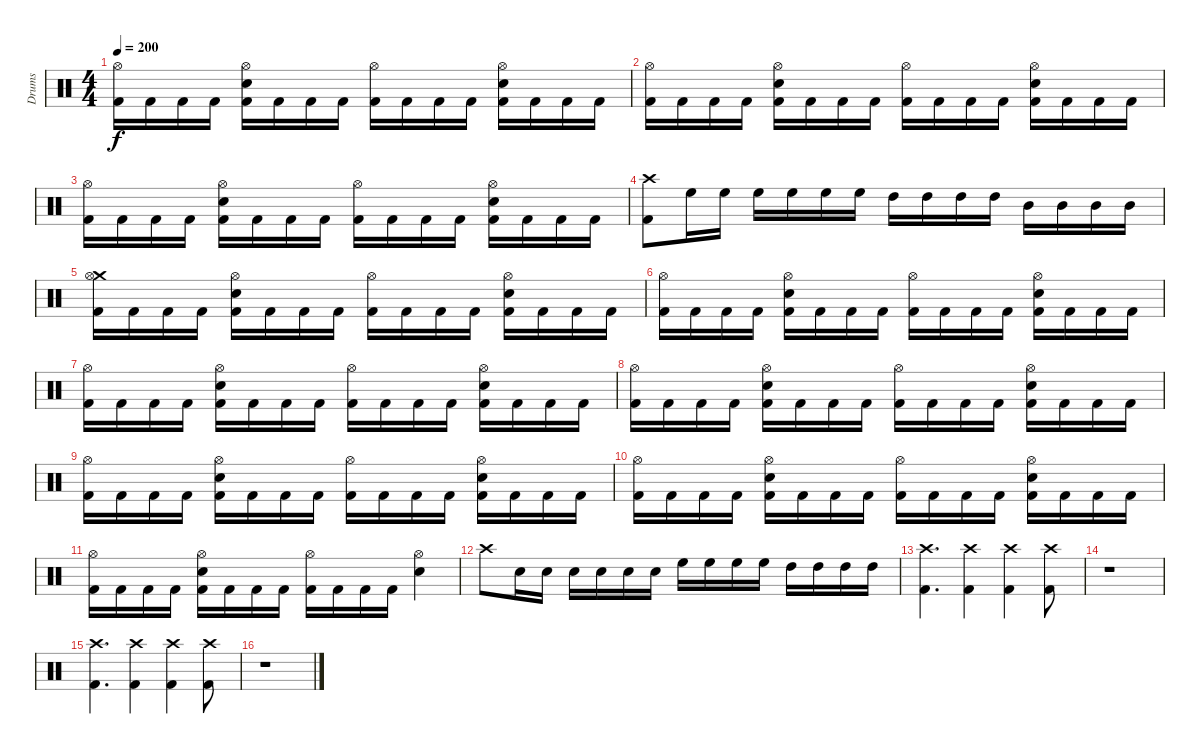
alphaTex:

\track ("Drums" "Drums") {instrument percussion}
\staff {score}
\articulation defaults
\ts (4 4)
\tempo 200
\clef neutral
\ks c
("Hi-Hat (open)" "Kick (hit) 2").16{dy f} "Kick (hit) 2".16 "Kick (hit) 2".16 "Kick (hit) 2".16 ("Hi-Hat (open)" "Electric Snare (hit)" "Kick (hit) 2").16 "Kick (hit) 2".16 "Kick (hit) 2".16 "Kick (hit) 2".16 ("Hi-Hat (open)" "Kick (hit) 2").16 "Kick (hit) 2".16 "Kick (hit) 2".16 "Kick (hit) 2".16 ("Hi-Hat (open)" "Electric Snare (hit)" "Kick (hit) 2").16 "Kick (hit) 2".16 "Kick (hit) 2".16 "Kick (hit) 2".16 |
("Hi-Hat (open)" "Kick (hit) 2").16 "Kick (hit) 2".16 "Kick (hit) 2".16 "Kick (hit) 2".16 ("Hi-Hat (open)" "Electric Snare (hit)" "Kick (hit) 2").16 "Kick (hit) 2".16 "Kick (hit) 2".16 "Kick (hit) 2".16 ("Hi-Hat (open)" "Kick (hit) 2").16 "Kick (hit) 2".16 "Kick (hit) 2".16 "Kick (hit) 2".16 ("Hi-Hat (open)" "Electric Snare (hit)" "Kick (hit) 2").16 "Kick (hit) 2".16 "Kick (hit) 2".16 "Kick (hit) 2".16 |
("Hi-Hat (open)" "Kick (hit) 2").16 "Kick (hit) 2".16 "Kick (hit) 2".16 "Kick (hit) 2".16 ("Hi-Hat (open)" "Electric Snare (hit)" "Kick (hit) 2").16 "Kick (hit) 2".16 "Kick (hit) 2".16 "Kick (hit) 2".16 ("Hi-Hat (open)" "Kick (hit) 2").16 "Kick (hit) 2".16 "Kick (hit) 2".16 "Kick (hit) 2".16 ("Hi-Hat (open)" "Electric Snare (hit)" "Kick (hit) 2").16 "Kick (hit) 2".16 "Kick (hit) 2".16 "Kick (hit) 2".16 |
("Crash high (hit)" "Kick (hit) 2").8 "High Floor Tom (hit)".16 "High Floor Tom (hit)".16 "High Floor Tom (hit)".16 "High Floor Tom (hit)".16 "High Floor Tom (hit)".16 "High Floor Tom (hit)".16 "High Tom (hit)".16 "High Tom (hit)".16 "High Tom (hit)".16 "High Tom (hit)".16 "Mid Tom (hit)".16 "Mid Tom (hit)".16 "Mid Tom (hit)".16 "Mid Tom (hit)".16 |
("Crash medium (hit)" "Hi-Hat (open)" "Kick (hit) 2").16 "Kick (hit) 2".16 "Kick (hit) 2".16 "Kick (hit) 2".16 ("Hi-Hat (open)" "Electric Snare (hit)" "Kick (hit) 2").16 "Kick (hit) 2".16 "Kick (hit) 2".16 "Kick (hit) 2".16 ("Hi-Hat (open)" "Kick (hit) 2").16 "Kick (hit) 2".16 "Kick (hit) 2".16 "Kick (hit) 2".16 ("Hi-Hat (open)" "Electric Snare (hit)" "Kick (hit) 2").16 "Kick (hit) 2".16 "Kick (hit) 2".16 "Kick (hit) 2".16 |
("Hi-Hat (open)" "Kick (hit) 2").16 "Kick (hit) 2".16 "Kick (hit) 2".16 "Kick (hit) 2".16 ("Hi-Hat (open)" "Electric Snare (hit)" "Kick (hit) 2").16 "Kick (hit) 2".16 "Kick (hit) 2".16 "Kick (hit) 2".16 ("Hi-Hat (open)" "Kick (hit) 2").16 "Kick (hit) 2".16 "Kick (hit) 2".16 "Kick (hit) 2".16 ("Hi-Hat (open)" "Electric Snare (hit)" "Kick (hit) 2").16 "Kick (hit) 2".16 "Kick (hit) 2".16 "Kick (hit) 2".16 |
("Hi-Hat (open)" "Kick (hit) 2").16 "Kick (hit) 2".16 "Kick (hit) 2".16 "Kick (hit) 2".16 ("Hi-Hat (open)" "Electric Snare (hit)" "Kick (hit) 2").16 "Kick (hit) 2".16 "Kick (hit) 2".16 "Kick (hit) 2".16 ("Hi-Hat (open)" "Kick (hit) 2").16 "Kick (hit) 2".16 "Kick (hit) 2".16 "Kick (hit) 2".16 ("Hi-Hat (open)" "Electric Snare (hit)" "Kick (hit) 2").16 "Kick (hit) 2".16 "Kick (hit) 2".16 "Kick (hit) 2".16 |
("Hi-Hat (open)" "Kick (hit) 2").16 "Kick (hit) 2".16 "Kick (hit) 2".16 "Kick (hit) 2".16 ("Hi-Hat (open)" "Electric Snare (hit)" "Kick (hit) 2").16 "Kick (hit) 2".16 "Kick (hit) 2".16 "Kick (hit) 2".16 ("Hi-Hat (open)" "Kick (hit) 2").16 "Kick (hit) 2".16 "Kick (hit) 2".16 "Kick (hit) 2".16 ("Hi-Hat (open)" "Electric Snare (hit)" "Kick (hit) 2").16 "Kick (hit) 2".16 "Kick (hit) 2".16 "Kick (hit) 2".16 |
("Hi-Hat (open)" "Kick (hit) 2").16 "Kick (hit) 2".16 "Kick (hit) 2".16 "Kick (hit) 2".16 ("Hi-Hat (open)" "Electric Snare (hit)" "Kick (hit) 2").16 "Kick (hit) 2".16 "Kick (hit) 2".16 "Kick (hit) 2".16 ("Hi-Hat (open)" "Kick (hit) 2").16 "Kick (hit) 2".16 "Kick (hit) 2".16 "Kick (hit) 2".16 ("Hi-Hat (open)" "Electric Snare (hit)" "Kick (hit) 2").16 "Kick (hit) 2".16 "Kick (hit) 2".16 "Kick (hit) 2".16 |
("Hi-Hat (open)" "Kick (hit) 2").16 "Kick (hit) 2".16 "Kick (hit) 2".16 "Kick (hit) 2".16 ("Hi-Hat (open)" "Electric Snare (hit)" "Kick (hit) 2").16 "Kick (hit) 2".16 "Kick (hit) 2".16 "Kick (hit) 2".16 ("Hi-Hat (open)" "Kick (hit) 2").16 "Kick (hit) 2".16 "Kick (hit) 2".16 "Kick (hit) 2".16 ("Hi-Hat (open)" "Electric Snare (hit)" "Kick (hit) 2").16 "Kick (hit) 2".16 "Kick (hit) 2".16 "Kick (hit) 2".16 |
("Hi-Hat (open)" "Kick (hit) 2").16 "Kick (hit) 2".16 "Kick (hit) 2".16 "Kick (hit) 2".16 ("Hi-Hat (open)" "Electric Snare (hit)" "Kick (hit) 2").16 "Kick (hit) 2".16 "Kick (hit) 2".16 "Kick (hit) 2".16 ("Hi-Hat (open)" "Kick (hit) 2").16 "Kick (hit) 2".16 "Kick (hit) 2".16 "Kick (hit) 2".16 ("Hi-Hat (open)" "Electric Snare (hit)").4 |
"Crash high (hit)".8 "Electric Snare (hit)".16 "Electric Snare (hit)".16 "Electric Snare (hit)".16 "Electric Snare (hit)".16 "Electric Snare (hit)".16 "Electric Snare (hit)".16 "High Floor Tom (hit)".16 "High Floor Tom (hit)".16 "High Floor Tom (hit)".16 "High Floor Tom (hit)".16 "High Tom (hit)".16 "High Tom (hit)".16 "High Tom (hit)".16 "High Tom (hit)".16 |
("Crash high (hit)" "Kick (hit) 2").4{d} ("Crash high (hit)" "Kick (hit) 2").4 ("Crash high (hit)" "Kick (hit) 2").4 ("Crash high (hit)" "Kick (hit) 2").8 |
r.1 |
("Crash high (hit)" "Kick (hit) 2").4{d} ("Crash high (hit)" "Kick (hit) 2").4 ("Crash high (hit)" "Kick (hit) 2").4 ("Crash high (hit)" "Kick (hit) 2").8 |
r.1
